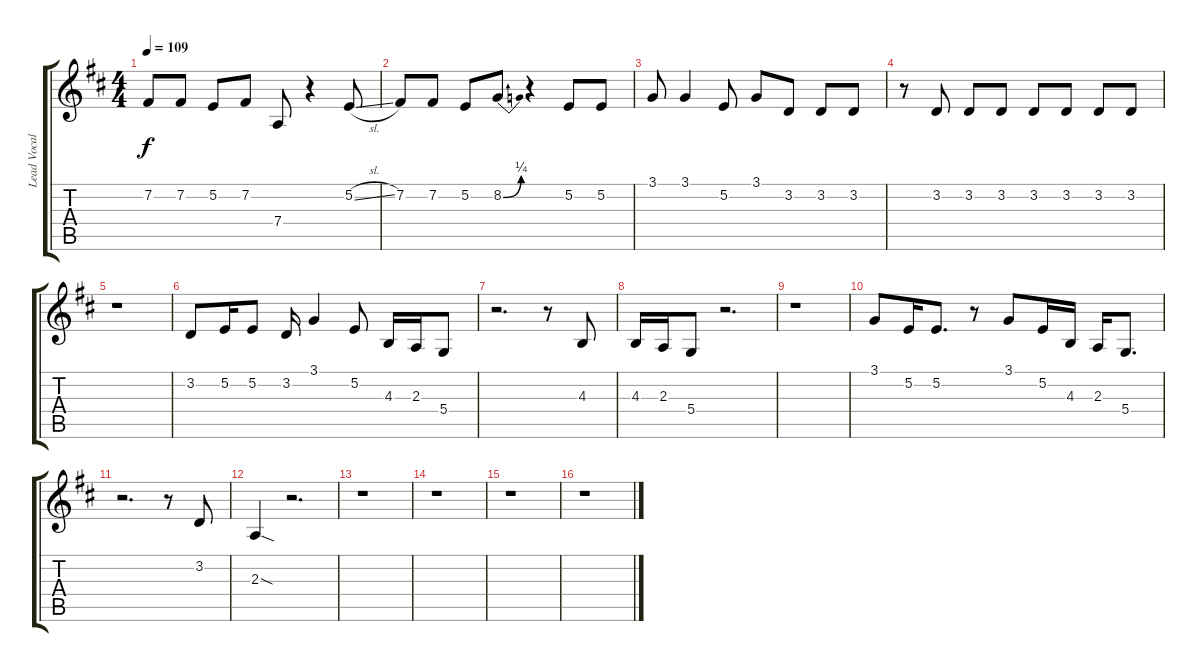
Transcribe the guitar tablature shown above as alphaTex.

\track ("Lead Vocals" "Lead Vocal") {instrument lead1square}
\staff {score tabs}
\tuning (E4 B3 G3 D3 A2 E2) {hide}
\ts (4 4)
\tempo 109
\clef g2
\ks d
7.2.8{dy f} 7.2.8 5.2.8 7.2.8 7.4.8 r.4 5.2{sl}.8 |
7.2.8 7.2.8 5.2.8 8.2{be (bend 0 0 60 1)}.8 r.4 5.2.8 5.2.8 |
3.1.8 3.1.4 5.2.8 3.1.8 3.2.8 3.2.8 3.2.8 |
r.8 3.2.8 3.2.8 3.2.8 3.2.8 3.2.8 3.2.8 3.2.8 |
r.1 |
3.2.8 5.2.16 5.2.8 3.2.16 3.1.4 5.2.8 4.3.16 2.3.16 5.4.8 |
r.2{d} r.8 4.3.8 |
4.3.16 2.3.16 5.4.8 r.2{d} |
r.1 |
3.1.8 5.2.16 5.2.8{d} r.8 3.1.8 5.2.16 4.3.16 2.3.16 5.4.8{d} |
r.2{d} r.8 3.2.8 |
2.3{sod}.4 r.2{d} |
r.1 |
r.1 |
r.1 |
r.1
